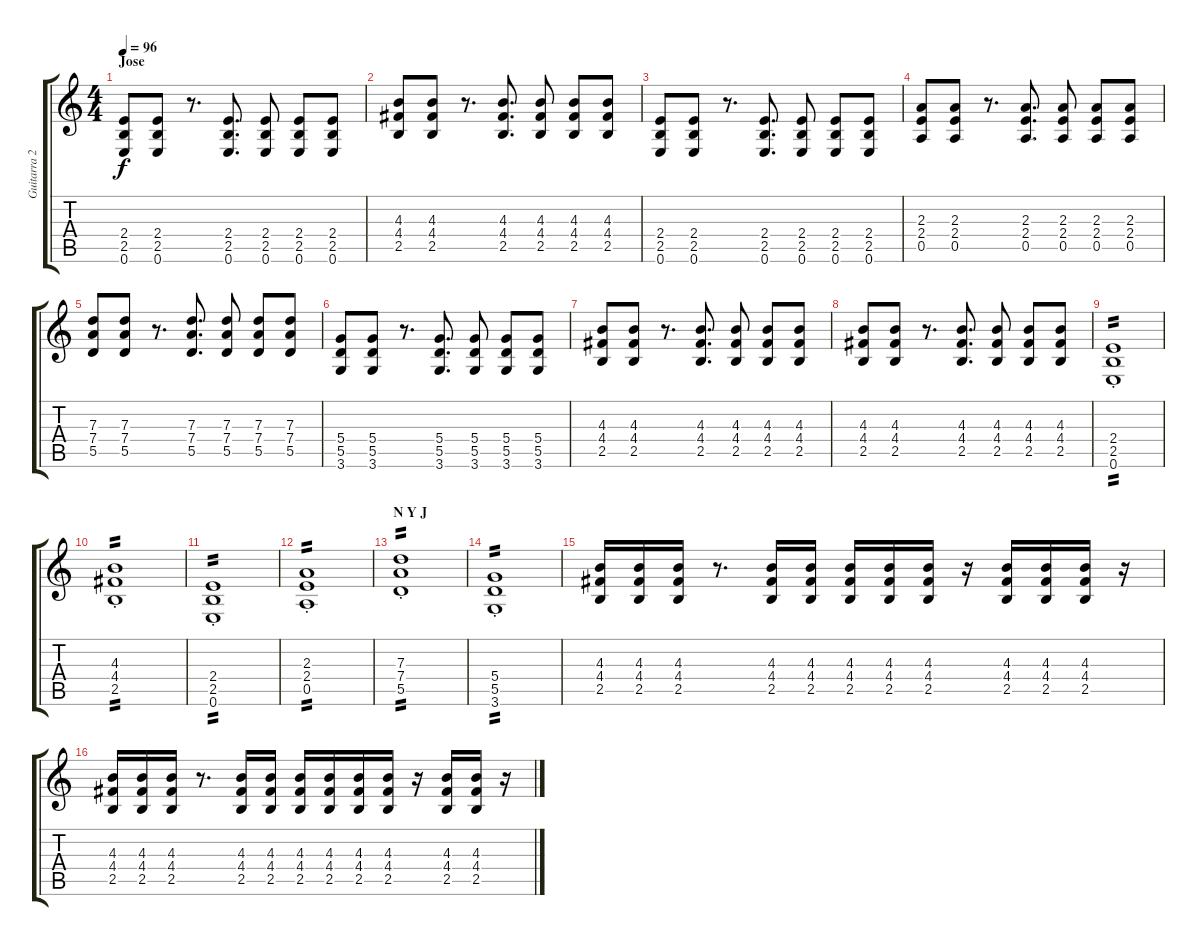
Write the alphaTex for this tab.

\track ("Guitarra 2" "Guitarra 2") {instrument overdrivenguitar}
\staff {score tabs}
\tuning (E4 B3 G3 D3 A2 E2) {hide}
\ts (4 4)
\section ("" "Jose")
\tempo 96
\clef g2
\ks c
(2.4 2.5 0.6).8{dy f volume 10 instrument overdrivenguitar} (2.4 2.5 0.6).8 r.8{d} (2.4 2.5 0.6).8{d} (2.4 2.5 0.6).8 (2.4 2.5 0.6).8 (2.4 2.5 0.6).8 |
(4.3 4.4 2.5).8 (4.3 4.4 2.5).8 r.8{d} (4.3 4.4 2.5).8{d} (4.3 4.4 2.5).8 (4.3 4.4 2.5).8 (4.3 4.4 2.5).8 |
(2.4 2.5 0.6).8 (2.4 2.5 0.6).8 r.8{d} (2.4 2.5 0.6).8{d} (2.4 2.5 0.6).8 (2.4 2.5 0.6).8 (2.4 2.5 0.6).8 |
(2.3 2.4 0.5).8 (2.3 2.4 0.5).8 r.8{d} (2.3 2.4 0.5).8{d} (2.3 2.4 0.5).8 (2.3 2.4 0.5).8 (2.3 2.4 0.5).8 |
(7.3 7.4 5.5).8 (7.3 7.4 5.5).8 r.8{d} (7.3 7.4 5.5).8{d} (7.3 7.4 5.5).8 (7.3 7.4 5.5).8 (7.3 7.4 5.5).8 |
(5.4 5.5 3.6).8 (5.4 5.5 3.6).8 r.8{d} (5.4 5.5 3.6).8{d} (5.4 5.5 3.6).8 (5.4 5.5 3.6).8 (5.4 5.5 3.6).8 |
(4.3 4.4 2.5).8 (4.3 4.4 2.5).8 r.8{d} (4.3 4.4 2.5).8{d} (4.3 4.4 2.5).8 (4.3 4.4 2.5).8 (4.3 4.4 2.5).8 |
(4.3 4.4 2.5).8 (4.3 4.4 2.5).8 r.8{d} (4.3 4.4 2.5).8{d} (4.3 4.4 2.5).8 (4.3 4.4 2.5).8 (4.3 4.4 2.5).8 |
(2.4{st} 2.5{st} 0.6).1{tp 2} |
(4.3{st} 4.4{st} 2.5).1{tp 2} |
(2.4{st} 2.5{st} 0.6).1{tp 2} |
(2.3{st} 2.4{st} 0.5).1{tp 2} |
\section ("" "N Y J")
(7.3{st} 7.4{st} 5.5).1{tp 2} |
(5.4{st} 5.5{st} 3.6).1{tp 2} |
(4.3 4.4 2.5).16 (4.3 4.4 2.5).16 (4.3 4.4 2.5).16 r.8{d} (4.3 4.4 2.5).16 (4.3 4.4 2.5).16 (4.3 4.4 2.5).16 (4.3 4.4 2.5).16 (4.3 4.4 2.5).16 r.16 (4.3 4.4 2.5).16 (4.3 4.4 2.5).16 (4.3 4.4 2.5).16 r.16 |
(4.3 4.4 2.5).16 (4.3 4.4 2.5).16 (4.3 4.4 2.5).16 r.8{d} (4.3 4.4 2.5).16 (4.3 4.4 2.5).16 (4.3 4.4 2.5).16 (4.3 4.4 2.5).16 (4.3 4.4 2.5).16 (4.3 4.4 2.5).16 r.16 (4.3 4.4 2.5).16 (4.3 4.4 2.5).16 r.16
